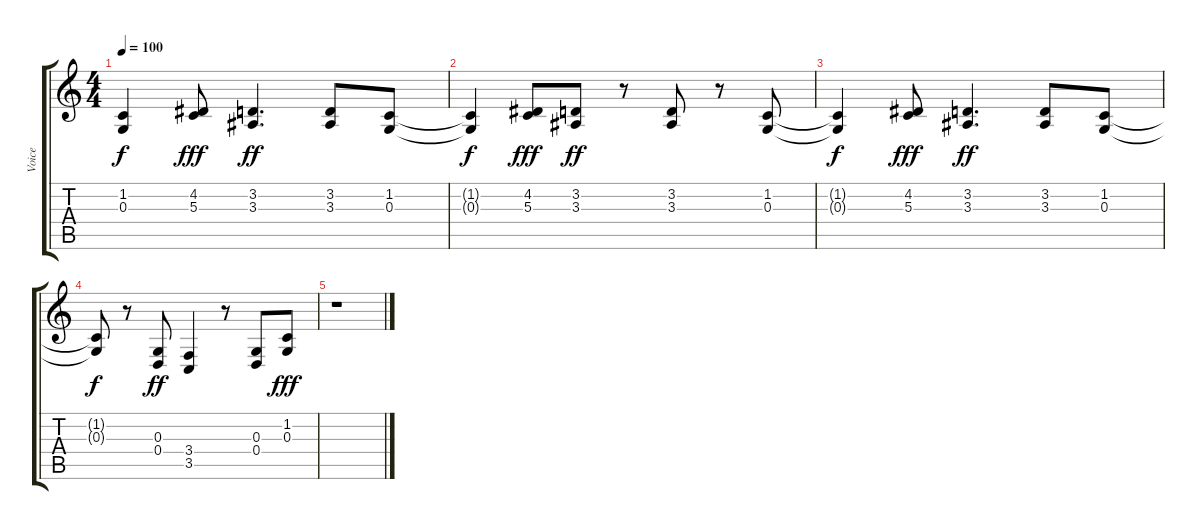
\track ("Voice" "Voice") {instrument voiceoohs}
\staff {score tabs}
\tuning (E4 B3 G3 D3 A2 E2) {hide}
\ts (4 4)
\tempo 100
\clef g2
\ks c
(1.2{t} 0.3{t}).4{dy f} (4.2 5.3).8{dy fff volume 3} (3.2 3.3).4{d dy ff volume 2} (3.2 3.3).8{volume 2} (1.2 0.3).8{volume 2} |
(1.2{t} 0.3{t}).4{dy f} (4.2 5.3).8{dy fff volume 2} (3.2 3.3).8{dy ff} r.8 (3.2 3.3).8 r.8 (1.2 0.3).8{volume 1} |
(1.2{t} 0.3{t}).4{dy f} (4.2 5.3).8{dy fff volume 0} (3.2 3.3).4{d dy ff} (3.2 3.3).8 (1.2 0.3).8 |
(1.2{t} 0.3{t}).8{dy f} r.8 (0.3 0.4).8{dy ff} (3.4 3.5).4 r.8 (0.3 0.4).8 (1.2 0.3).8{dy fff} |
r.1
